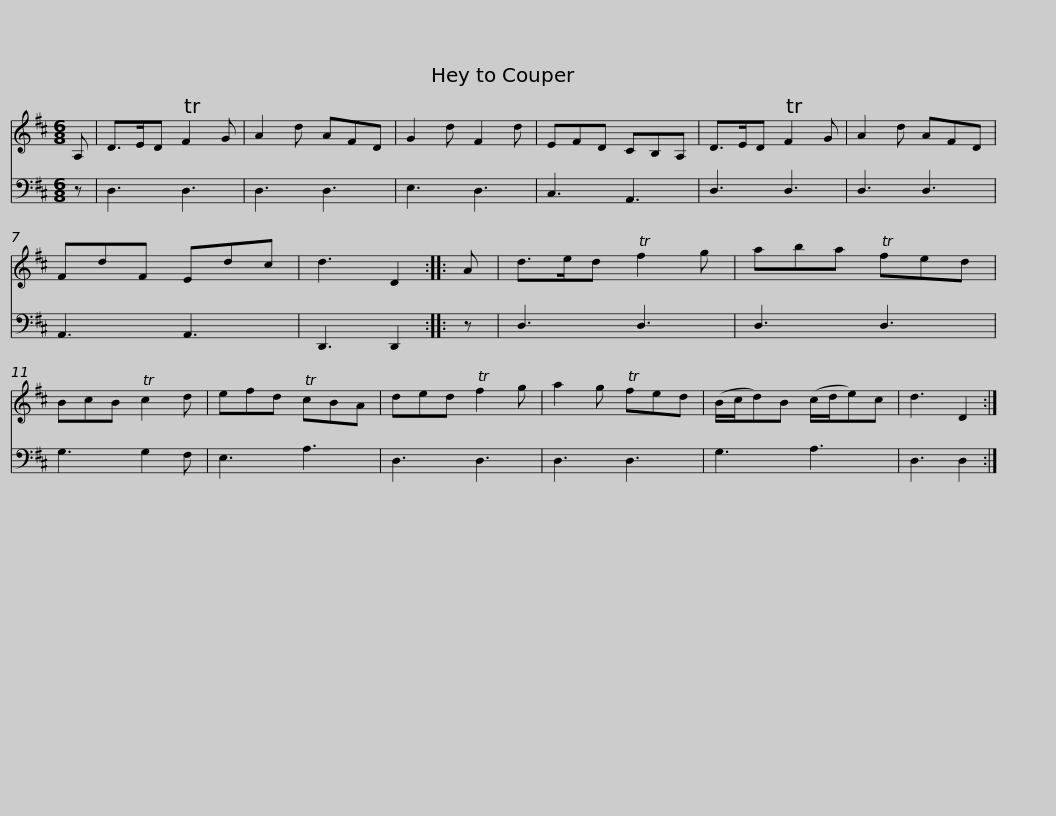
X:1
%%score 1 2
L:1/8
M:6/8
I:linebreak $
K:D
V:1 treble
V:2 bass
V:1
 A, | D>ED TF2 G | A2 d AFD | G2 d F2 d | EFD CB,A, | %5
 D>ED TF2 G | A2 d AFD | FdF Edc |$ d3 D2 :: A | %10
 d>ed Tf2 g | aba Tfed | BcB Tc2 d | efd TcBA | ded Tf2 g | %15
 a2 g Tfed |$ (B/c/d)B (c/d/e)c | d3 D2 :| %18
V:2
 z | D,3 D,3 | D,3 D,3 | E,3 D,3 | C,3 A,,3 | %5
 D,3 D,3 | D,3 D,3 | A,,3 A,,3 |$ D,,3 D,,2 :: z | %10
 D,3 D,3 | D,3 D,3 | G,3 G,2 F, | E,3 A,3 | D,3 D,3 | %15
 D,3 D,3 |$ G,3 A,3 | D,3 D,2 :| %18
